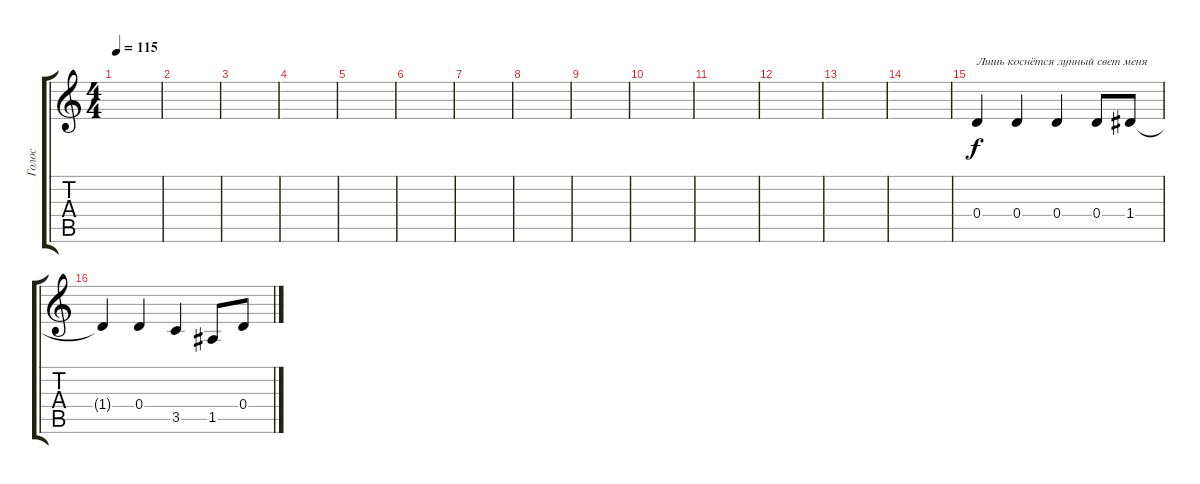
\track ("Голос" "Голос") {instrument acousticguitarsteel}
\staff {score tabs}
\tuning (E4 B3 G3 D3 A2 E2) {hide}
\ts (4 4)
\tempo 115
\clef g2
\ks c
|
|
|
|
|
|
|
|
|
|
|
|
|
|
0.4.4{txt "Лишь коснётся лунный свет меня"} 0.4.4 0.4.4 0.4.8 1.4.8 |
1.4{t}.4 0.4.4 3.5.4 1.5.8 0.4.8
